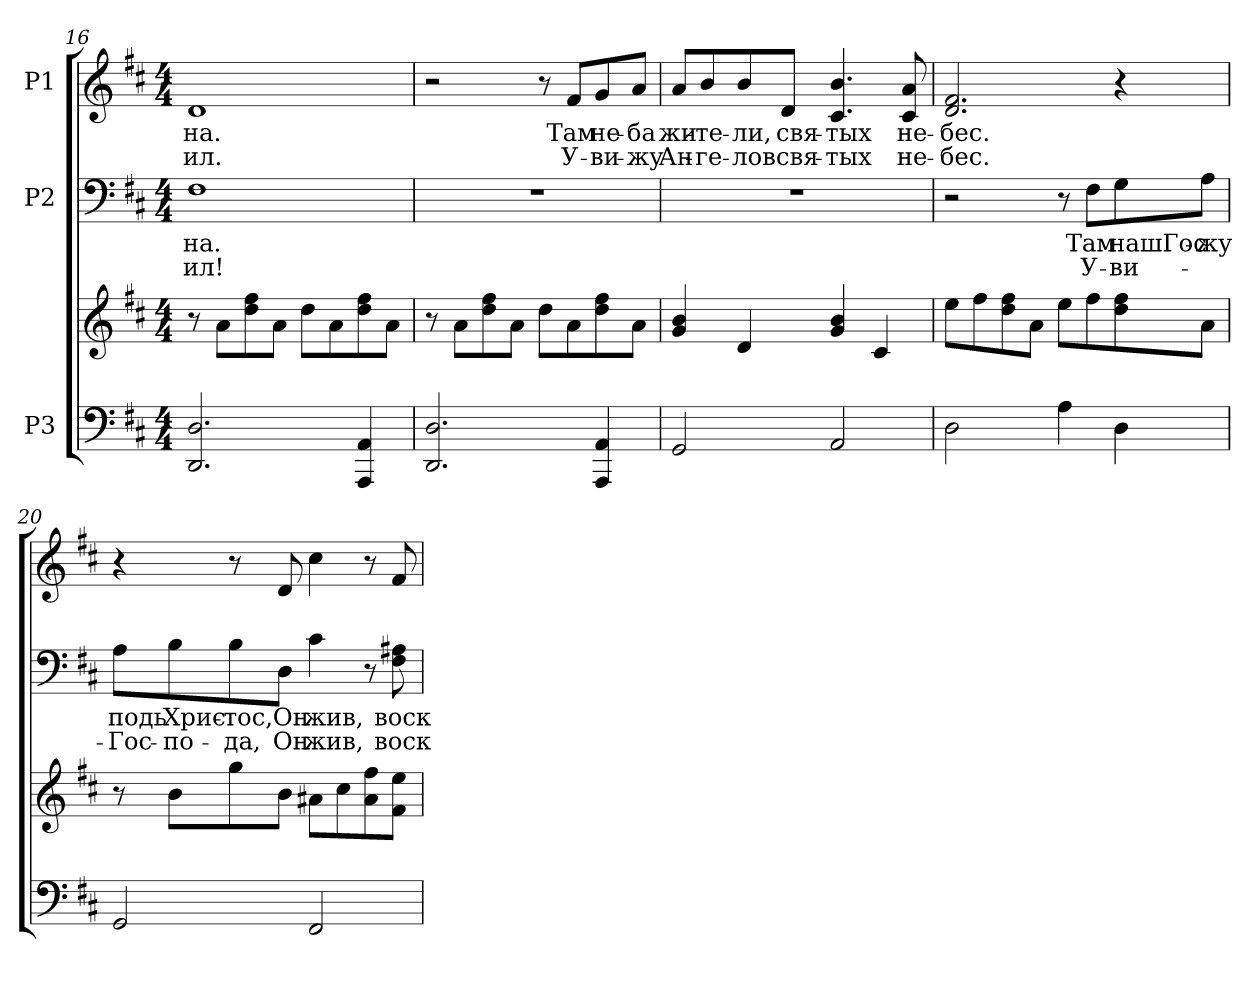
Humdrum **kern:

**kern	**kern	**kern	**text	**text	**kern	**text	**text
*part3	*part3	*part2	*part2	*part2	*part1	*part1	*part1
*staff4	*staff3	*staff2	*staff2	*staff2	*staff1	*staff1	*staff1
*I"P3	*	*I"P2	*	*	*I"P1	*	*
*clefF4	*clefG2	*clefF4	*	*	*clefG2	*	*
*k[f#c#]	*k[f#c#]	*k[f#c#]	*	*	*k[f#c#]	*	*
*D:	*D:	*D:	*	*	*D:	*	*
*M4/4	*M4/4	*M4/4	*	*	*M4/4	*	*
=16	=16	=16	=16	=16	=16	=16	=16
!	!	!	!LO:LY:a:color=#000000	!LO:LY:a:color=#000000	!	!	!
!	!	!	!	!	!	!LO:LY:b:color=#000000	!LO:LY:b:color=#000000
2.DDi/ 2.Di	8r	1F#i	-на.	-ил!	1di	-на.	-ил.
.	8ai\L	.	.	.	.	.	.
.	8ddi\ 8ff#i	.	.	.	.	.	.
.	8ai\J	.	.	.	.	.	.
.	8ddi\L	.	.	.	.	.	.
.	8ai\	.	.	.	.	.	.
4AAAi/ 4AAi	8ddi\ 8ff#i	.	.	.	.	.	.
.	8ai\J	.	.	.	.	.	.
!!LO:LB:g=z
=17	=17	=17	=17	=17	=17	=17	=17
2.DDi/ 2.Di	8r	1r	.	.	2r	.	.
.	8ai\L	.	.	.	.	.	.
.	8ddi\ 8ff#i	.	.	.	.	.	.
.	8ai\J	.	.	.	.	.	.
.	8ddi\L	.	.	.	8r	.	.
!	!	!	!	!	!	!LO:LY:b:color=#000000	!LO:LY:b:color=#000000
.	8ai\	.	.	.	8f#i/L	Там	У-
!	!	!	!	!	!	!LO:LY:b:color=#000000	!LO:LY:b:color=#000000
4AAAi/ 4AAi	8ddi\ 8ff#i	.	.	.	8gi/	не-	-ви-
!	!	!	!	!	!	!LO:LY:b:color=#000000	!LO:LY:b:color=#000000
.	8ai\J	.	.	.	8ai/J	-ба	-жу
=18	=18	=18	=18	=18	=18	=18	=18
!	!	!	!	!	!	!LO:LY:b:color=#000000	!LO:LY:b:color=#000000
2GGi/	4gi/ 4bi	1r	.	.	8ai/L	жи-	Ан-
!	!	!	!	!	!	!LO:LY:b:color=#000000	!LO:LY:b:color=#000000
.	.	.	.	.	8bi/	-те-	-ге-
!	!	!	!	!	!	!LO:LY:b:color=#000000	!LO:LY:b:color=#000000
.	4di/	.	.	.	8bi/	-ли,	-лов
!	!	!	!	!	!	!LO:LY:b:color=#000000	!LO:LY:b:color=#000000
.	.	.	.	.	8di/J	свя-	свя-
!	!	!	!	!	!	!LO:LY:b:color=#000000	!LO:LY:b:color=#000000
2AAi/	4gi/ 4bi	.	.	.	4.c#i/ 4.bi	-тых	-тых
.	4c#i/	.	.	.	.	.	.
!	!	!	!	!	!	!LO:LY:b:color=#000000	!LO:LY:b:color=#000000
.	.	.	.	.	8c#i/ 8ai	не-	не-
=19	=19	=19	=19	=19	=19	=19	=19
!	!	!	!	!	!	!LO:LY:b:color=#000000	!LO:LY:b:color=#000000
2Di\	8eei\L	2r	.	.	2.di/ 2.f#i	-бес.	-бес.
.	8ff#i\	.	.	.	.	.	.
.	8ddi\ 8ff#i	.	.	.	.	.	.
.	8ai\J	.	.	.	.	.	.
4Ai\	8eei\L	8r	.	.	.	.	.
!	!	!	!LO:LY:a:color=#000000	!LO:LY:a:color=#000000	!	!	!
.	8ff#i\	8F#i\L	Там	У-	.	.	.
!	!	!	!LO:LY:a:color=#000000	!LO:LY:a:color=#000000	!	!	!
4Di\	8ddi\ 8ff#i	8Gi\	нашГос-	-ви-	4r	.	.
!	!	!	!LO:LY:a:color=#000000	!	!	!	!
.	8ai\J	8Ai\J	-жу	.	.	.	.
!!LO:PB:g=z
=20	=20	=20	=20	=20	=20	=20	=20
!	!	!	!LO:LY:a:color=#000000	!LO:LY:a:color=#000000	!	!	!
2GGi/	8r	8Ai\L	-подь	Гос-	4r	.	.
!	!	!	!LO:LY:a:color=#000000	!LO:LY:a:color=#000000	!	!	!
.	8bi\L	8Bi\	Хрис-	-по-	.	.	.
!	!	!	!LO:LY:a:color=#000000	!LO:LY:a:color=#000000	!	!	!
.	8ggi\	8Bi\	-тос,	-да,	8r	.	.
!	!	!	!LO:LY:a:color=#000000	!LO:LY:a:color=#000000	!	!	!
.	8bi\J	8Di\J	Он	Он	8di/	.	.
!	!	!	!LO:LY:a:color=#000000	!LO:LY:a:color=#000000	!	!	!
2FF#i/	8a#Xi\L	4c#i\	жив,	жив,	4cc#i\	.	.
.	8cc#i\	.	.	.	.	.	.
.	8a#i\ 8ff#i	8r	.	.	8r	.	.
!	!	!	!LO:LY:a:color=#000000	!LO:LY:a:color=#000000	!	!	!
.	8f#i\ 8eeiJ	8F#i\ 8A#Xi	воск-	воск-	8f#i/	.	.
=	=	=	=	=	=	=	=
*-	*-	*-	*-	*-	*-	*-	*-
